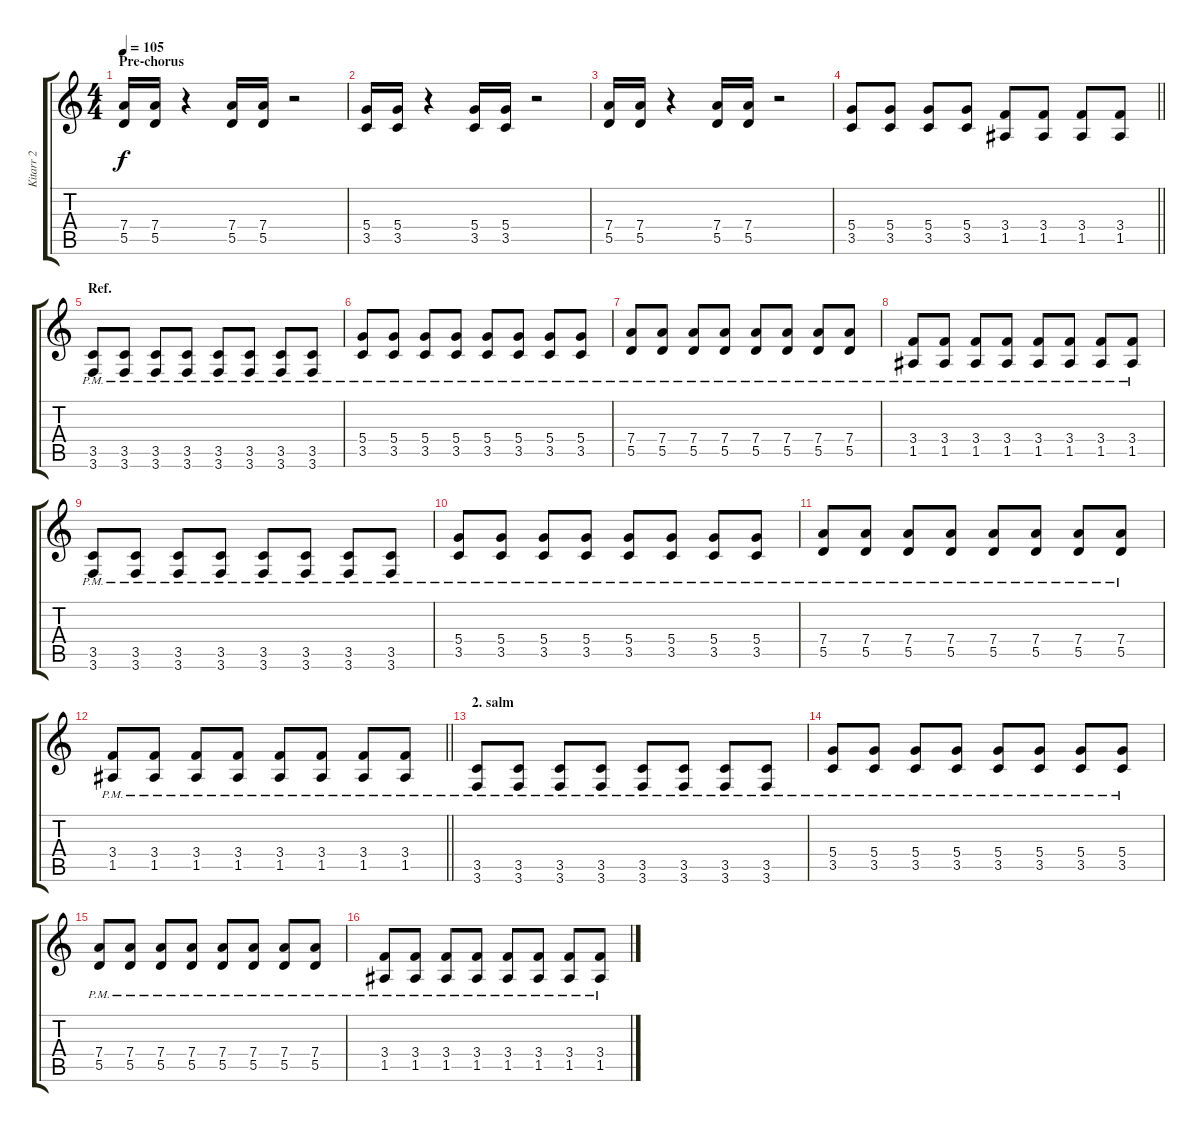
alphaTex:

\track ("Kitarr 2" "Kitarr 2") {instrument distortionguitar}
\staff {score tabs}
\tuning (E4 B3 G3 D3 A2 D2) {hide}
\ts (4 4)
\section ("" "Pre-chorus")
\tempo 105
\clef g2
\ks c
(7.4 5.5).16{dy f} (7.4 5.5).16 r.4 (7.4 5.5).16 (7.4 5.5).16 r.2 |
(5.4 3.5).16 (5.4 3.5).16 r.4 (5.4 3.5).16 (5.4 3.5).16 r.2 |
(7.4 5.5).16 (7.4 5.5).16 r.4 (7.4 5.5).16 (7.4 5.5).16 r.2 |
\barLineRight lightlight
(5.4 3.5).8 (5.4 3.5).8 (5.4 3.5).8 (5.4 3.5).8 (3.4 1.5).8 (3.4 1.5).8 (3.4 1.5).8 (3.4 1.5).8 |
\section ("" "Ref.")
(3.5{pm} 3.6{pm}).8 (3.5{pm} 3.6{pm}).8 (3.5{pm} 3.6{pm}).8 (3.5{pm} 3.6{pm}).8 (3.5{pm} 3.6{pm}).8 (3.5{pm} 3.6{pm}).8 (3.5{pm} 3.6{pm}).8 (3.5{pm} 3.6{pm}).8 |
(5.4{pm} 3.5{pm}).8 (5.4{pm} 3.5{pm}).8 (5.4{pm} 3.5{pm}).8 (5.4{pm} 3.5{pm}).8 (5.4{pm} 3.5{pm}).8 (5.4{pm} 3.5{pm}).8 (5.4{pm} 3.5{pm}).8 (5.4{pm} 3.5{pm}).8 |
(7.4{pm} 5.5{pm}).8 (7.4{pm} 5.5{pm}).8 (7.4{pm} 5.5{pm}).8 (7.4{pm} 5.5{pm}).8 (7.4{pm} 5.5{pm}).8 (7.4{pm} 5.5{pm}).8 (7.4{pm} 5.5{pm}).8 (7.4{pm} 5.5{pm}).8 |
(3.4{pm} 1.5{pm}).8 (3.4{pm} 1.5{pm}).8 (3.4{pm} 1.5{pm}).8 (3.4{pm} 1.5{pm}).8 (3.4{pm} 1.5{pm}).8 (3.4{pm} 1.5{pm}).8 (3.4{pm} 1.5{pm}).8 (3.4{pm} 1.5{pm}).8 |
(3.5{pm} 3.6{pm}).8 (3.5{pm} 3.6{pm}).8 (3.5{pm} 3.6{pm}).8 (3.5{pm} 3.6{pm}).8 (3.5{pm} 3.6{pm}).8 (3.5{pm} 3.6{pm}).8 (3.5{pm} 3.6{pm}).8 (3.5{pm} 3.6{pm}).8 |
(5.4{pm} 3.5{pm}).8 (5.4{pm} 3.5{pm}).8 (5.4{pm} 3.5{pm}).8 (5.4{pm} 3.5{pm}).8 (5.4{pm} 3.5{pm}).8 (5.4{pm} 3.5{pm}).8 (5.4{pm} 3.5{pm}).8 (5.4{pm} 3.5{pm}).8 |
(7.4{pm} 5.5{pm}).8 (7.4{pm} 5.5{pm}).8 (7.4{pm} 5.5{pm}).8 (7.4{pm} 5.5{pm}).8 (7.4{pm} 5.5{pm}).8 (7.4{pm} 5.5{pm}).8 (7.4{pm} 5.5{pm}).8 (7.4{pm} 5.5{pm}).8 |
\barLineRight lightlight
(3.4{pm} 1.5{pm}).8 (3.4{pm} 1.5{pm}).8 (3.4{pm} 1.5{pm}).8 (3.4{pm} 1.5{pm}).8 (3.4{pm} 1.5{pm}).8 (3.4{pm} 1.5{pm}).8 (3.4{pm} 1.5{pm}).8 (3.4{pm} 1.5{pm}).8 |
\section ("" "2. salm")
(3.5{pm} 3.6{pm}).8 (3.5{pm} 3.6{pm}).8 (3.5{pm} 3.6{pm}).8 (3.5{pm} 3.6{pm}).8 (3.5{pm} 3.6{pm}).8 (3.5{pm} 3.6{pm}).8 (3.5{pm} 3.6{pm}).8 (3.5{pm} 3.6{pm}).8 |
(5.4{pm} 3.5{pm}).8 (5.4{pm} 3.5{pm}).8 (5.4{pm} 3.5{pm}).8 (5.4{pm} 3.5{pm}).8 (5.4{pm} 3.5{pm}).8 (5.4{pm} 3.5{pm}).8 (5.4{pm} 3.5{pm}).8 (5.4{pm} 3.5{pm}).8 |
(7.4{pm} 5.5{pm}).8 (7.4{pm} 5.5{pm}).8 (7.4{pm} 5.5{pm}).8 (7.4{pm} 5.5{pm}).8 (7.4{pm} 5.5{pm}).8 (7.4{pm} 5.5{pm}).8 (7.4{pm} 5.5{pm}).8 (7.4{pm} 5.5{pm}).8 |
(3.4{pm} 1.5{pm}).8 (3.4{pm} 1.5{pm}).8 (3.4{pm} 1.5{pm}).8 (3.4{pm} 1.5{pm}).8 (3.4{pm} 1.5{pm}).8 (3.4{pm} 1.5{pm}).8 (3.4{pm} 1.5{pm}).8 (3.4{pm} 1.5{pm}).8
